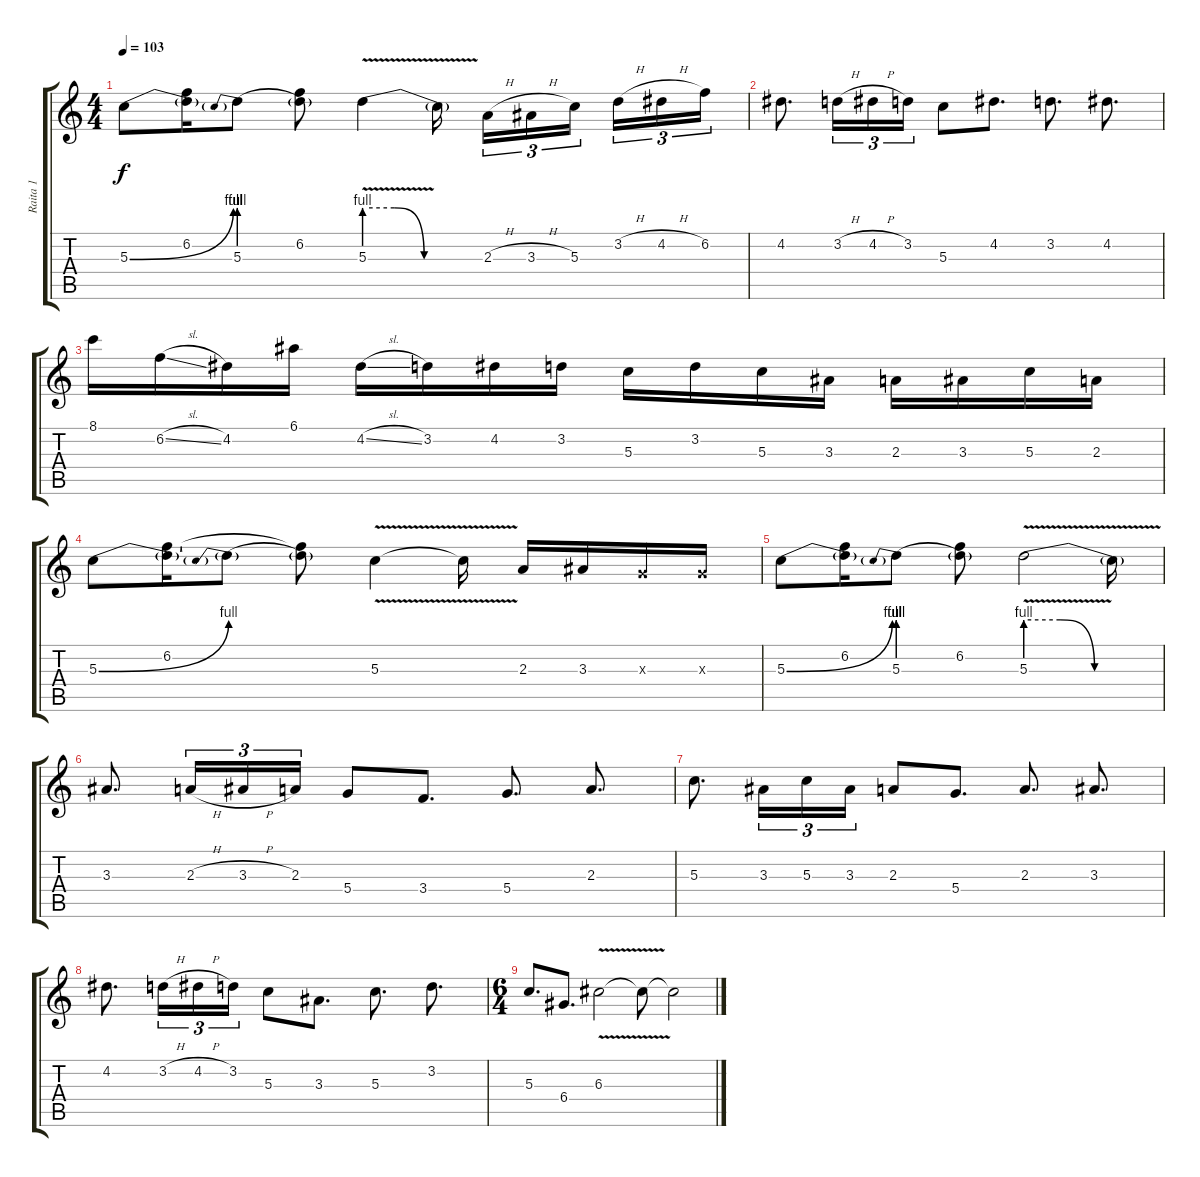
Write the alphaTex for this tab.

\track ("Raita 1" "Raita 1") {instrument distortionguitar}
\staff {score tabs}
\tuning (E4 B3 G3 D3 A2 E2) {hide}
\ts (4 4)
\tempo 103
\clef g2
\ks c
5.3{be (bend 0 0 60 4)}.8{dy f} (6.2 5.3{t}).16 5.3{be (prebend 0 4 60 4)}.8 (6.2 5.3{t}).8 5.3{be (custom 0 4 15 4 30 0 60 0) v}.4 5.3{t}.16 2.3{h}.16{tu (3 2)} 3.3{h}.16{tu (3 2)} 5.3.16{tu (3 2) beam splitsecondary} 3.2{h}.16{tu (3 2)} 4.2{h}.16{tu (3 2)} 6.2.16{tu (3 2)} |
4.2.8{d} 3.2{h}.16{tu (3 2)} 4.2{h}.16{tu (3 2)} 3.2.16{tu (3 2)} 5.3.8 4.2.8{d} 3.2.8{d} 4.2.8{d} |
8.1.16 6.2{sl}.16 4.2.16 6.1.16 4.2{sl}.16 3.2.16 4.2.16 3.2.16 5.3.16 3.2.16 5.3.16 3.3.16 2.3.16 3.3.16 5.3.16 2.3.16 |
5.3{be (bend 0 0 60 4)}.8 (6.2 5.3{t}).16 5.3{be (prebend 0 4 60 4) t}.8 (6.2{t} 5.3{t}).8 5.3{v}.4 5.3{t}.16 2.3.16 3.3.16 0.3{x}.16 0.3{x}.16 |
5.3{be (bend 0 0 60 4)}.8 (6.2 5.3{t}).16 5.3{be (prebend 0 4 60 4)}.8 (6.2 5.3{t}).8 5.3{be (custom 0 4 15 4 30 0 60 0) v}.2 5.3{t}.16 |
3.3.8{d} 2.3{h}.16{tu (3 2)} 3.3{h}.16{tu (3 2)} 2.3.16{tu (3 2)} 5.4.8 3.4.8{d} 5.4.8{d} 2.3.8{d} |
5.3.8{d} 3.3.16{tu (3 2)} 5.3.16{tu (3 2)} 3.3.16{tu (3 2)} 2.3.8 5.4.8{d} 2.3.8{d} 3.3.8{d} |
4.2.8{d} 3.2{h}.16{tu (3 2)} 4.2{h}.16{tu (3 2)} 3.2.16{tu (3 2)} 5.3.8 3.3.8{d} 5.3.8{d} 3.2.8{d} |
\ts (6 4)
5.3.8{d} 6.4.8{d} 6.3{v}.2 6.3{t}.8 6.3{t}.2
